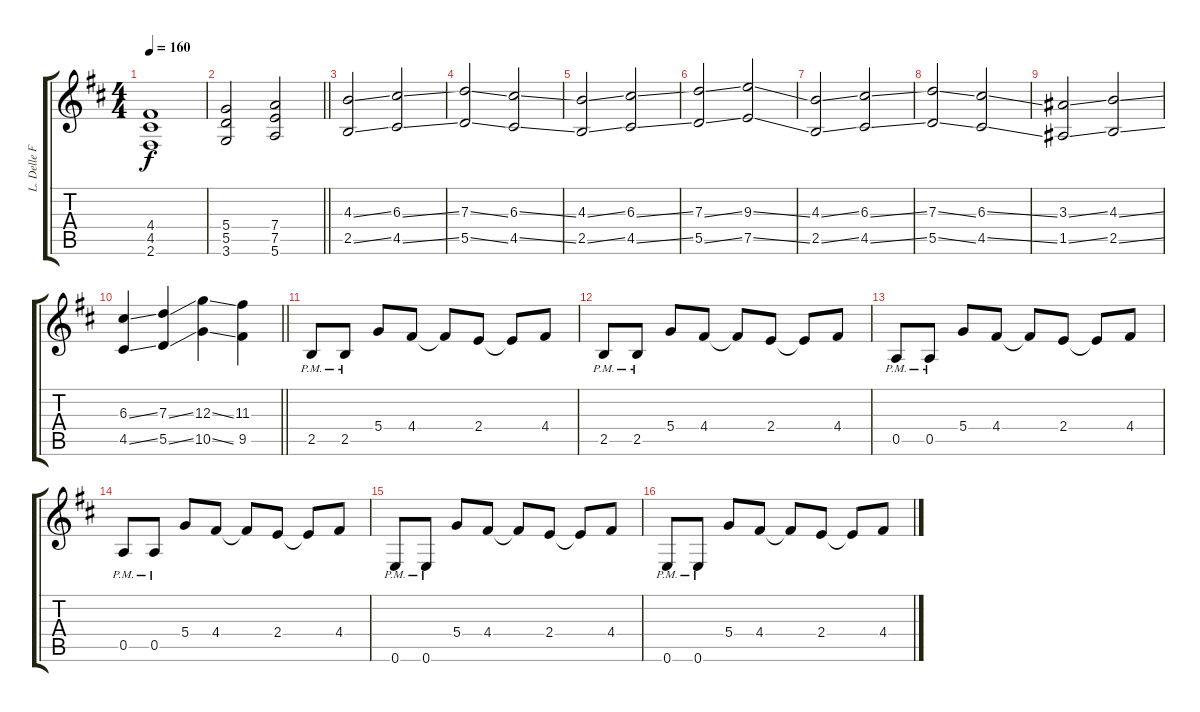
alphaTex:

\track ("L. Delle Fave (Dist. Guitar R)" "L. Delle F") {instrument overdrivenguitar}
\staff {score tabs}
\tuning (E4 B3 G3 D3 A2 E2) {hide}
\ts (4 4)
\tempo 160
\clef g2
\ks bminor
(4.4 4.5 2.6).1{dy f} |
\barLineRight lightlight
(5.4 5.5 3.6).2 (7.4 7.5 5.6).2 |
(4.3{ss} 2.5{ss}).2 (6.3{ss} 4.5{ss}).2 |
(7.3{ss} 5.5{ss}).2 (6.3{ss} 4.5{ss}).2 |
(4.3{ss} 2.5{ss}).2 (6.3{ss} 4.5{ss}).2 |
(7.3{ss} 5.5{ss}).2 (9.3{ss} 7.5{ss}).2 |
(4.3{ss} 2.5{ss}).2 (6.3{ss} 4.5{ss}).2 |
(7.3{ss} 5.5{ss}).2 (6.3{ss} 4.5{ss}).2 |
(3.3{ss} 1.5{ss}).2 (4.3{ss} 2.5{ss}).2 |
\barLineRight lightlight
(6.3{ss} 4.5{ss}).4 (7.3{ss} 5.5{ss}).4 (12.3{ss} 10.5{ss}).4 (11.3 9.5).4 |
2.5{pm}.8 2.5{pm}.8 5.4.8 4.4.8 4.4{t}.8 2.4.8 2.4{t}.8 4.4.8 |
2.5{pm}.8 2.5{pm}.8 5.4.8 4.4.8 4.4{t}.8 2.4.8 2.4{t}.8 4.4.8 |
0.5{pm}.8 0.5{pm}.8 5.4.8 4.4.8 4.4{t}.8 2.4.8 2.4{t}.8 4.4.8 |
0.5{pm}.8 0.5{pm}.8 5.4.8 4.4.8 4.4{t}.8 2.4.8 2.4{t}.8 4.4.8 |
0.6{pm}.8 0.6{pm}.8 5.4.8 4.4.8 4.4{t}.8 2.4.8 2.4{t}.8 4.4.8 |
0.6{pm}.8 0.6{pm}.8 5.4.8 4.4.8 4.4{t}.8 2.4.8 2.4{t}.8 4.4.8
